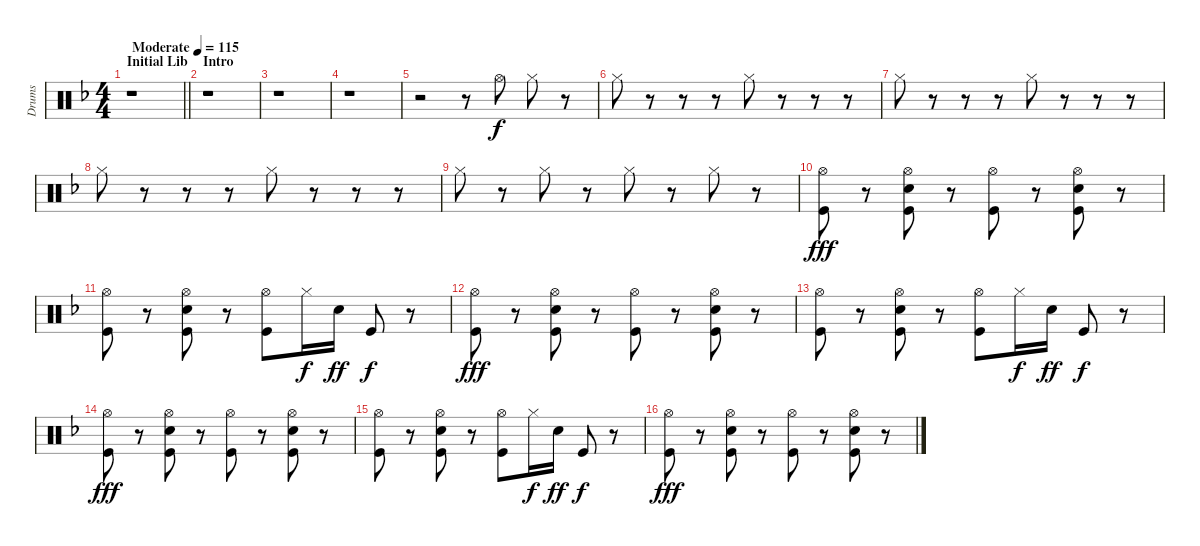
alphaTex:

\track ("Drums" "Drums") {instrument percussion}
\staff {score}
\articulation defaults
\ts (4 4)
\section ("" "Initial Lib")
\tempo (115 "Moderate")
\clef neutral
\barLineRight lightlight
\ks dminor
r.1{dy f} |
\section ("" "Intro")
r.1 |
r.1 |
r.1 |
r.2 r.8 "Hi-Hat (open)".8 "Hi-Hat (closed)".8 r.8 |
"Hi-Hat (closed)".8 r.8 r.8 r.8 "Hi-Hat (closed)".8 r.8 r.8 r.8 |
"Hi-Hat (closed)".8 r.8 r.8 r.8 "Hi-Hat (closed)".8 r.8 r.8 r.8 |
"Hi-Hat (closed)".8 r.8 r.8 r.8 "Hi-Hat (closed)".8 r.8 r.8 r.8 |
"Hi-Hat (closed)".8 r.8 "Hi-Hat (closed)".8 r.8 "Hi-Hat (closed)".8 r.8 "Hi-Hat (closed)".8 r.8 |
("Hi-Hat (open)" "Kick (hit)").8{dy fff} r.8 ("Hi-Hat (open)" "Snare (hit) 2" "Kick (hit)").8 r.8 ("Hi-Hat (open)" "Kick (hit)").8 r.8 ("Hi-Hat (open)" "Snare (hit) 2" "Kick (hit)").8 r.8 |
("Hi-Hat (open)" "Kick (hit)").8 r.8 ("Hi-Hat (open)" "Snare (hit) 2" "Kick (hit)").8 r.8 ("Hi-Hat (open)" "Kick (hit)").8 "Hi-Hat (closed)".16{dy f} "Snare (hit) 2".16{dy ff} "Kick (hit)".8{dy f} r.8 |
("Hi-Hat (open)" "Kick (hit)").8{dy fff} r.8 ("Hi-Hat (open)" "Snare (hit) 2" "Kick (hit)").8 r.8 ("Hi-Hat (open)" "Kick (hit)").8 r.8 ("Hi-Hat (open)" "Snare (hit) 2" "Kick (hit)").8 r.8 |
("Hi-Hat (open)" "Kick (hit)").8 r.8 ("Hi-Hat (open)" "Snare (hit) 2" "Kick (hit)").8 r.8 ("Hi-Hat (open)" "Kick (hit)").8 "Hi-Hat (closed)".16{dy f} "Snare (hit) 2".16{dy ff} "Kick (hit)".8{dy f} r.8 |
("Hi-Hat (open)" "Kick (hit)").8{dy fff} r.8 ("Hi-Hat (open)" "Snare (hit) 2" "Kick (hit)").8 r.8 ("Hi-Hat (open)" "Kick (hit)").8 r.8 ("Hi-Hat (open)" "Snare (hit) 2" "Kick (hit)").8 r.8 |
("Hi-Hat (open)" "Kick (hit)").8 r.8 ("Hi-Hat (open)" "Snare (hit) 2" "Kick (hit)").8 r.8 ("Hi-Hat (open)" "Kick (hit)").8 "Hi-Hat (closed)".16{dy f} "Snare (hit) 2".16{dy ff} "Kick (hit)".8{dy f} r.8 |
("Hi-Hat (open)" "Kick (hit)").8{dy fff} r.8 ("Hi-Hat (open)" "Snare (hit) 2" "Kick (hit)").8 r.8 ("Hi-Hat (open)" "Kick (hit)").8 r.8 ("Hi-Hat (open)" "Snare (hit) 2" "Kick (hit)").8 r.8
